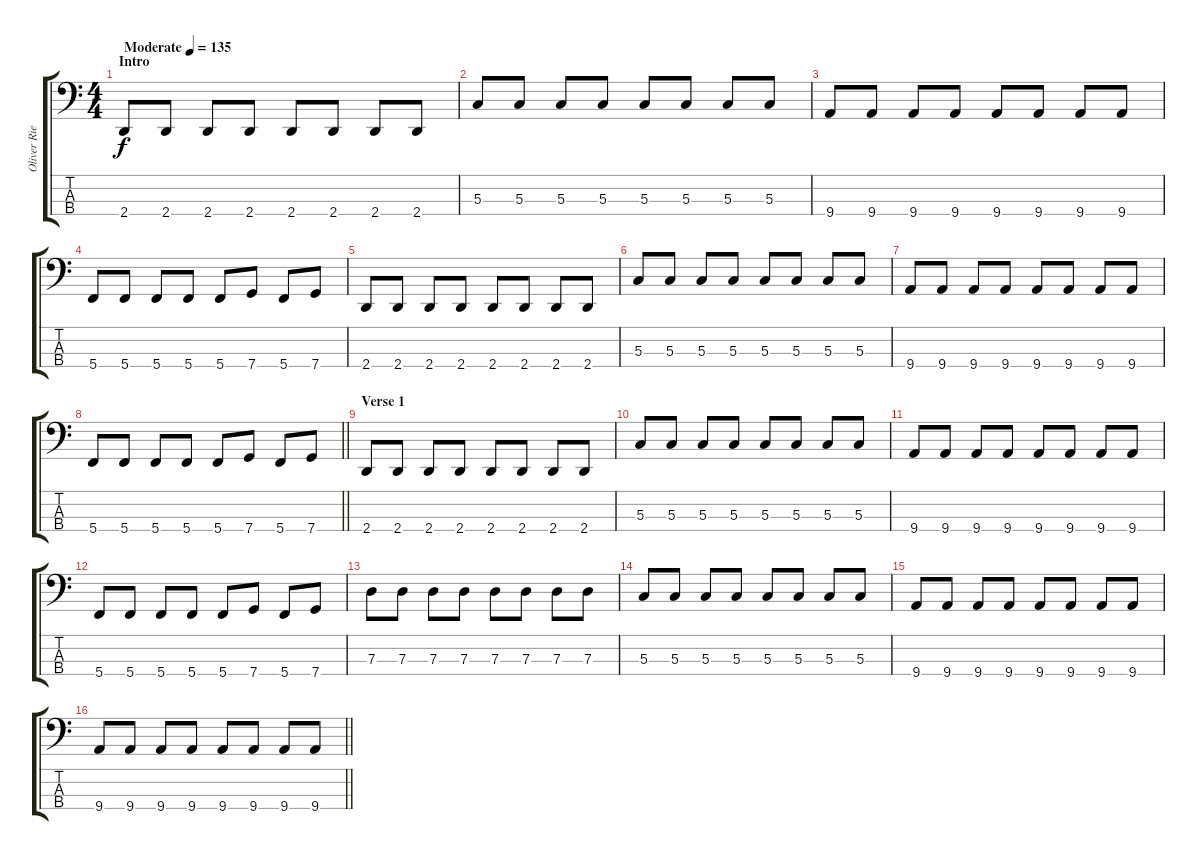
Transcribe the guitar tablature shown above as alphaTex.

\track ("Oliver Riedel" "Oliver Rie") {instrument electricbassfinger}
\staff {score tabs}
\tuning (F2 C2 G1 C1) {hide}
\ts (4 4)
\section ("" "Intro")
\tempo (135 "Moderate")
\clef f4
\ks c
2.4.8{dy f instrument electricbassfinger} 2.4.8 2.4.8 2.4.8 2.4.8 2.4.8 2.4.8 2.4.8 |
5.3.8 5.3.8 5.3.8 5.3.8 5.3.8 5.3.8 5.3.8 5.3.8 |
9.4.8 9.4.8 9.4.8 9.4.8 9.4.8 9.4.8 9.4.8 9.4.8 |
5.4.8 5.4.8 5.4.8 5.4.8 5.4.8 7.4.8 5.4.8 7.4.8 |
2.4.8 2.4.8 2.4.8 2.4.8 2.4.8 2.4.8 2.4.8 2.4.8 |
5.3.8 5.3.8 5.3.8 5.3.8 5.3.8 5.3.8 5.3.8 5.3.8 |
9.4.8 9.4.8 9.4.8 9.4.8 9.4.8 9.4.8 9.4.8 9.4.8 |
\barLineRight lightlight
5.4.8 5.4.8 5.4.8 5.4.8 5.4.8 7.4.8 5.4.8 7.4.8 |
\section ("" "Verse 1")
2.4.8 2.4.8 2.4.8 2.4.8 2.4.8 2.4.8 2.4.8 2.4.8 |
5.3.8 5.3.8 5.3.8 5.3.8 5.3.8 5.3.8 5.3.8 5.3.8 |
9.4.8 9.4.8 9.4.8 9.4.8 9.4.8 9.4.8 9.4.8 9.4.8 |
5.4.8 5.4.8 5.4.8 5.4.8 5.4.8 7.4.8 5.4.8 7.4.8 |
7.3.8 7.3.8 7.3.8 7.3.8 7.3.8 7.3.8 7.3.8 7.3.8 |
5.3.8 5.3.8 5.3.8 5.3.8 5.3.8 5.3.8 5.3.8 5.3.8 |
9.4.8 9.4.8 9.4.8 9.4.8 9.4.8 9.4.8 9.4.8 9.4.8 |
\barLineRight lightlight
9.4.8 9.4.8 9.4.8 9.4.8 9.4.8 9.4.8 9.4.8 9.4.8
